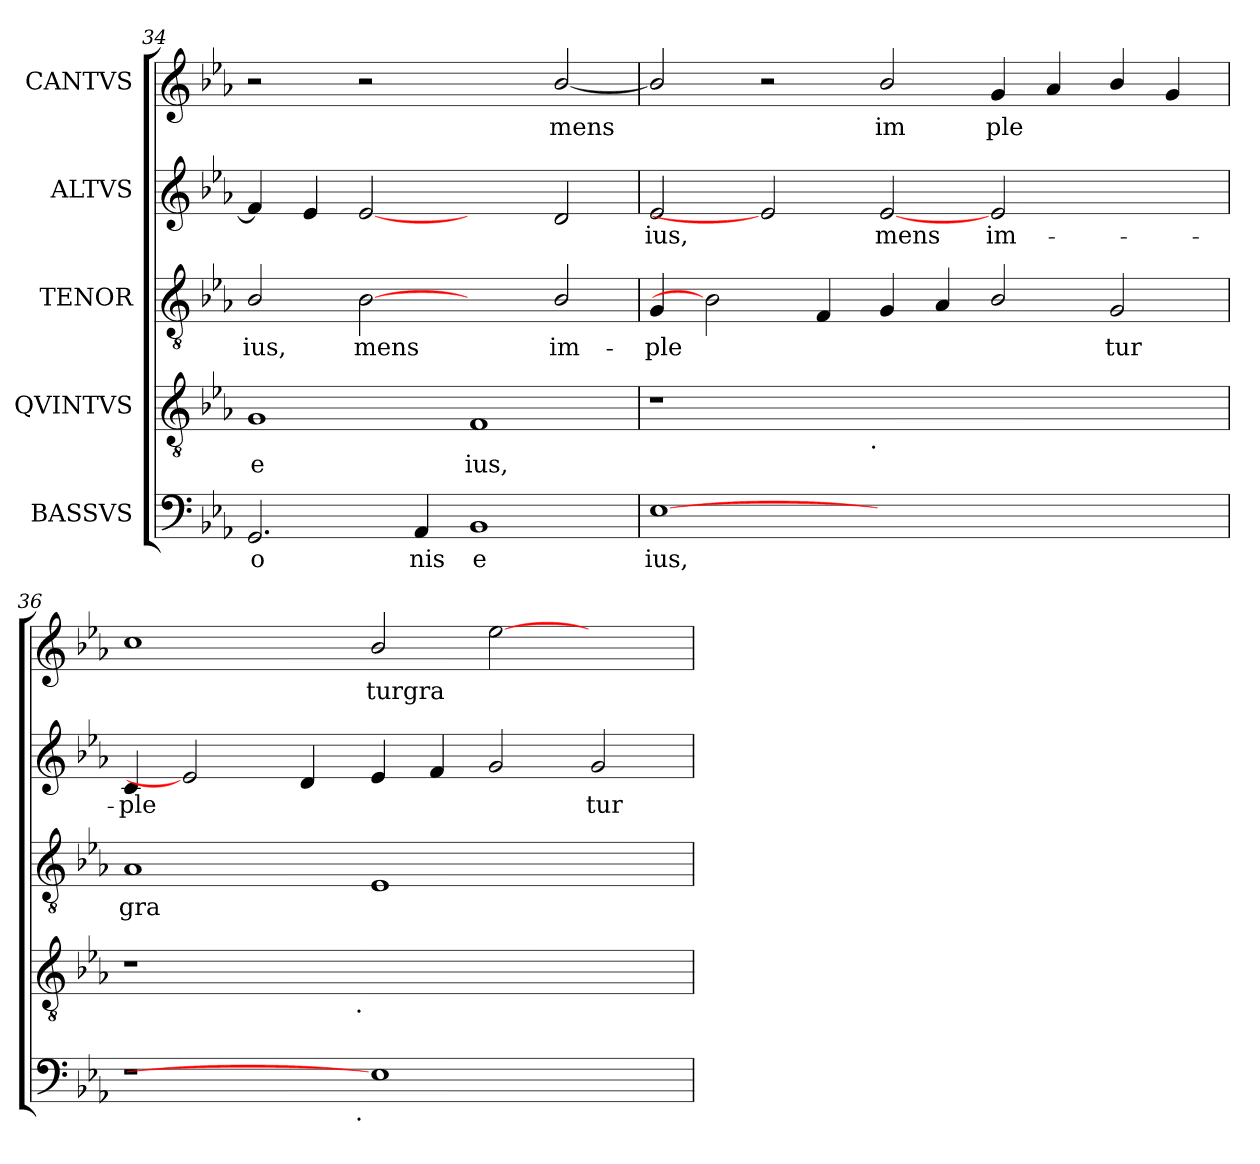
**kern	**text	**kern	**text	**kern	**text	**kern	**text	**kern	**text
*part5	*part5	*part4	*part4	*part3	*part3	*part2	*part2	*part1	*part1
*staff5	*staff5	*staff4	*staff4	*staff3	*staff3	*staff2	*staff2	*staff1	*staff1
*I"BASSVS	*	*I"QVINTVS	*	*I"TENOR	*	*I"ALTVS	*	*I"CANTVS	*
*clefF4	*	*clefGv2	*	*clefGv2	*	*clefG2	*	*clefG2	*
*k[b-e-a-]	*	*k[b-e-a-]	*	*k[b-e-a-]	*	*k[b-e-a-]	*	*k[b-e-a-]	*
*E-:	*	*E-:	*	*E-:	*	*E-:	*	*E-:	*
=34	=34	=34	=34	=34	=34	=34	=34	=34	=34
!	!LO:LY:b:cj	!	!LO:LY:b:cj	!	!LO:LY:b:cj	!	!LO:LY:b:cj	!	!
2.GG/	o	1G	e	2B-/	-ius,	4f/]	--	2r	.
!	!	!	!	!	!	!	!LO:LY:b:cj	!	!
.	.	.	.	.	.	4e-/	--	.	.
!	!	!	!	!	!LO:LY:b:cj	!	!LO:LY:b:cj	!	!
.	.	.	.	[2B-	mens	[2e-	--	2r	.
!	!LO:LY:b:cj	!	!	!	!	!	!	!	!
4AA-/	nis	.	.	.	.	.	.	.	.
!	!LO:LY:b:cj	!	!LO:LY:b:cj	!	!	!	!	!	!
1BB-	e	1F	ius,	2ryy	.	2ryy	.	2ryy	.
!	!	!	!	!	!LO:LY:b:cj	!	!LO:LY:b:cj	!	!LO:LY:b:cj
.	.	.	.	2B-/	im-	2d/	--	[<2b-/	mens
=35	=35	=35	=35	=35	=35	=35	=35	=35	=35
!	!LO:LY:b:cj	!	!	!	!LO:LY:b:cj	!	!LO:LY:b:cj	!	!LO:LY:b:cj
*	*	*^	*	*	*	*	*	*	*
[1E-	ius,	1r	2ryy	.	4G/	-ple-	2e-/	-ius,	2b-/]	.
.	.	.	.	.	2B-]	.	.	.	.	.
.	.	.	4ryy	.	.	.	2e-]	.	2r	.
!	!	!	!	!	!	!LO:LY:b:cj	!	!	!	!
.	.	.	8...ryy	.	4F/	--	.	.	.	.
!	!	!	!LO:TX:b:t=.	!	!	!	!	!	!	!
.	.	.	1ryy	.	.	.	.	.	.	.
!	!	!	!	!	!	!LO:LY:b:cj	!	!LO:LY:b:cj	!	!LO:LY:b:cj
1.ryy	.	1.ryy	.	.	4G/	--	[2e-	mens	2b-/	im
!	!	!	!	!	!	!LO:LY:b:cj	!	!	!	!
.	.	.	.	.	4A-/	--	.	.	.	.
!	!	!	!	!	!	!LO:LY:b:cj	!	!LO:LY:b:cj	!	!LO:LY:b:cj
.	.	.	.	.	2B-/	--	2e-/	im-	4g/	ple
!	!	!	!	!	!	!	!	!	!	!LO:LY:b:cj
.	.	.	.	.	.	.	.	.	4a-/	.
.	.	.	2ryy	.	.	.	.	.	.	.
!	!	!	!	!	!	!LO:LY:b:cj	!	!	!	!LO:LY:b:cj
.	.	.	.	.	2G/	-tur	2ryy	.	4b-/	.
!	!	!	!	!	!	!	!	!	!	!LO:LY:b:cj
.	.	.	.	.	.	.	.	.	4g/	.
.	.	.	64ryy	.	.	.	.	.	.	.
=36	=36	=36	=36	=36	=36	=36	=36	=36	=36	=36
!	!	!	!	!	!	!LO:LY:b:cj	!	!LO:LY:b:cj	!	!LO:LY:b:cj
*^	*	*	*	*	*	*	*	*	*	*
1r	2ryy	.	1r	2ryy	.	1A-	gra-	4c/	-ple-	1cc	.
.	.	.	.	.	.	.	.	2e-]	.	.	.
.	4...ryy	.	.	4...ryy	.	.	.	.	.	.	.
!	!	!	!	!	!	!	!	!	!LO:LY:b:cj	!	!
.	.	.	.	.	.	.	.	4d/	--	.	.
!	!	!	!	!LO:TX:b:t=.	!	!	!	!	!	!	!
!	!LO:TX:b:t=.	!	!	!	!	!	!	!	!	!	!
.	1ryy	.	.	1ryy	.	.	.	.	.	.	.
!	!	!	!	!	!	!	!LO:LY:b:cj	!	!LO:LY:b:cj	!	!LO:LY:b:cj
1E-]	.	.	1.ryy	.	.	1E-	--	4e-/	--	2b-/	turgra
!	!	!	!	!	!	!	!	!	!LO:LY:b:cj	!	!
.	.	.	.	.	.	.	.	4f/	--	.	.
!	!	!	!	!	!	!	!	!	!LO:LY:b:cj	!	!LO:LY:b:cj
.	.	.	.	.	.	.	.	2g/	--	[>2ee-\	.
.	2ryy	.	.	2ryy	.	.	.	.	.	.	.
!	!	!	!	!	!	!	!	!	!LO:LY:b:cj	!	!
2ryy	.	.	.	.	.	2ryy	.	2g/	-tur	2ryy	.
.	32ryy	.	.	32ryy	.	.	.	.	.	.	.
*v	*v	*	*	*	*	*	*	*	*	*	*
*	*	*v	*v	*	*	*	*	*	*	*
=	=	=	=	=	=	=	=	=	=
*-	*-	*-	*-	*-	*-	*-	*-	*-	*-
